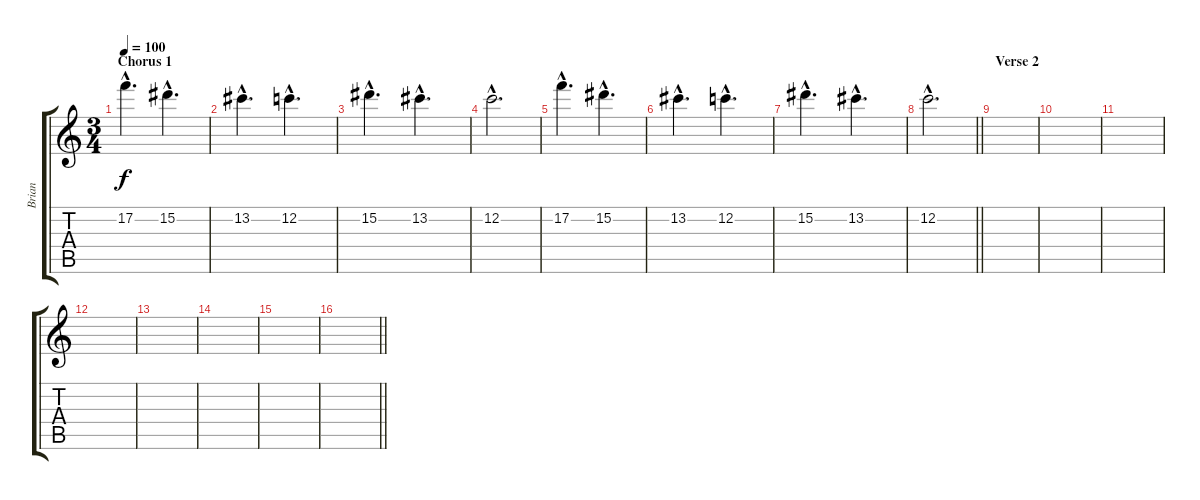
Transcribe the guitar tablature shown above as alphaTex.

\track ("Brian" "Brian") {instrument electricguitarjazz}
\staff {score tabs}
\tuning (C4 C4 Ab3 Eb3 Bb2 F2) {hide}
\ts (3 4)
\section ("" "Chorus 1")
\tempo 100
\clef g2
\ks c
17.2{hac}.4{d dy f} 15.2{hac}.4{d} |
13.2{hac}.4{d} 12.2{hac}.4{d} |
15.2{hac}.4{d} 13.2{hac}.4{d} |
12.2{hac}.2{d} |
17.2{hac}.4{d} 15.2{hac}.4{d} |
13.2{hac}.4{d} 12.2{hac}.4{d} |
15.2{hac}.4{d} 13.2{hac}.4{d} |
\barLineRight lightlight
12.2{hac}.2{d} |
\section ("" "Verse 2")
|
|
|
|
|
|
|
\barLineRight lightlight
